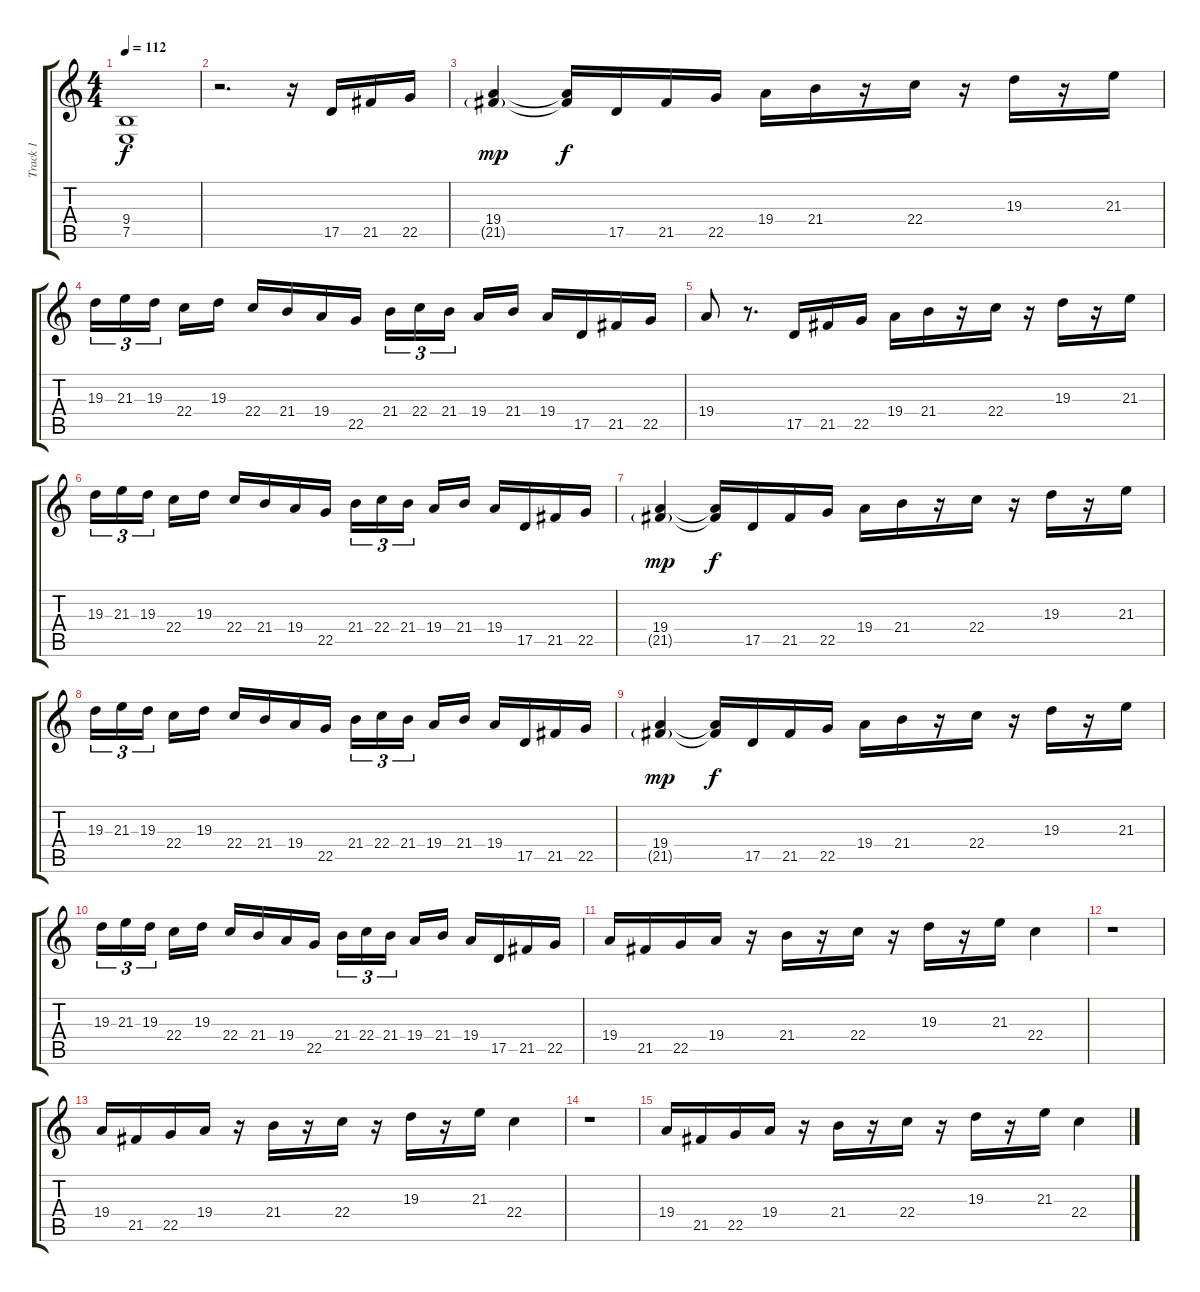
\track ("Track 1" "Track 1") {instrument electricpiano1}
\staff {score tabs}
\tuning (E4 B3 G3 D3 A2 E2) {hide}
\ts (4 4)
\tempo 112
\clef g2
\ks c
(9.4 7.5).1{dy f} |
r.2{d} r.16 17.5.16 21.5.16 22.5.16 |
(19.4 21.5{g}).4{dy mp} (19.4{t} 21.5{t}).16{dy f} 17.5.16 21.5.16 22.5.16 19.4.16 21.4.16 r.16 22.4.16 r.16 19.3.16 r.16 21.3.16 |
19.3.16{tu (3 2)} 21.3.16{tu (3 2)} 19.3.16{tu (3 2) beam splitsecondary} 22.4.16 19.3.16 22.4.16 21.4.16 19.4.16 22.5.16 21.4.16{tu (3 2)} 22.4.16{tu (3 2)} 21.4.16{tu (3 2) beam splitsecondary} 19.4.16 21.4.16 19.4.16 17.5.16 21.5.16 22.5.16 |
19.4.8 r.8{d} 17.5.16 21.5.16 22.5.16 19.4.16 21.4.16 r.16 22.4.16 r.16 19.3.16 r.16 21.3.16 |
19.3.16{tu (3 2)} 21.3.16{tu (3 2)} 19.3.16{tu (3 2) beam splitsecondary} 22.4.16 19.3.16 22.4.16 21.4.16 19.4.16 22.5.16 21.4.16{tu (3 2)} 22.4.16{tu (3 2)} 21.4.16{tu (3 2) beam splitsecondary} 19.4.16 21.4.16 19.4.16 17.5.16 21.5.16 22.5.16 |
(19.4 21.5{g}).4{dy mp} (19.4{t} 21.5{t}).16{dy f} 17.5.16 21.5.16 22.5.16 19.4.16 21.4.16 r.16 22.4.16 r.16 19.3.16 r.16 21.3.16 |
19.3.16{tu (3 2)} 21.3.16{tu (3 2)} 19.3.16{tu (3 2) beam splitsecondary} 22.4.16 19.3.16 22.4.16 21.4.16 19.4.16 22.5.16 21.4.16{tu (3 2)} 22.4.16{tu (3 2)} 21.4.16{tu (3 2) beam splitsecondary} 19.4.16 21.4.16 19.4.16 17.5.16 21.5.16 22.5.16 |
(19.4 21.5{g}).4{dy mp} (19.4{t} 21.5{t}).16{dy f} 17.5.16 21.5.16 22.5.16 19.4.16 21.4.16 r.16 22.4.16 r.16 19.3.16 r.16 21.3.16 |
19.3.16{tu (3 2)} 21.3.16{tu (3 2)} 19.3.16{tu (3 2) beam splitsecondary} 22.4.16 19.3.16 22.4.16 21.4.16 19.4.16 22.5.16 21.4.16{tu (3 2)} 22.4.16{tu (3 2)} 21.4.16{tu (3 2) beam splitsecondary} 19.4.16 21.4.16 19.4.16 17.5.16 21.5.16 22.5.16 |
19.4.16 21.5.16 22.5.16 19.4.16 r.16 21.4.16 r.16 22.4.16 r.16 19.3.16 r.16 21.3.16 22.4.4 |
r.1 |
19.4.16 21.5.16 22.5.16 19.4.16 r.16 21.4.16 r.16 22.4.16 r.16 19.3.16 r.16 21.3.16 22.4.4 |
r.1 |
19.4.16 21.5.16 22.5.16 19.4.16 r.16 21.4.16 r.16 22.4.16 r.16 19.3.16 r.16 21.3.16 22.4.4
